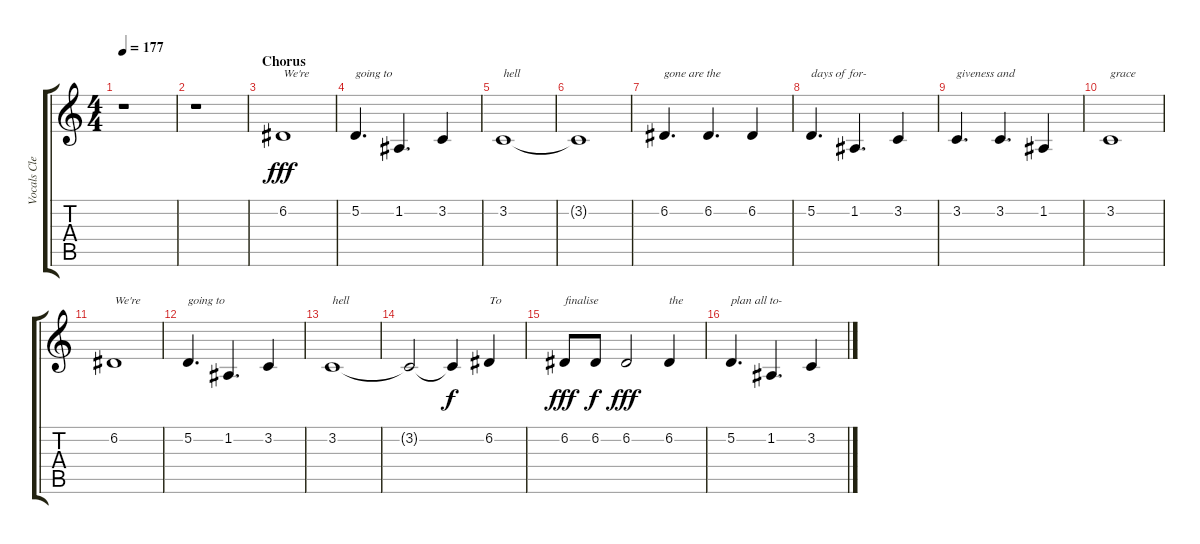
\track ("Vocals Clean" "Vocals Cle") {instrument tenorsax}
\staff {score tabs}
\tuning (D4 A3 F3 C3 G2 D2) {hide}
\ts (4 4)
\tempo 177
\clef g2
\ks c
r.1{dy f} |
r.1 |
\section ("" "Chorus")
6.2.1{txt "We're" dy fff} |
5.2.4{d txt "going to"} 1.2.4{d} 3.2.4 |
3.2.1{txt "hell"} |
3.2{t}.1 |
6.2.4{d txt "gone are the"} 6.2.4{d} 6.2.4 |
5.2.4{d txt "days of for-"} 1.2.4{d} 3.2.4 |
3.2.4{d txt "giveness and"} 3.2.4{d} 1.2.4 |
3.2.1{txt "grace"} |
6.2.1{txt "We're"} |
5.2.4{d txt "going to"} 1.2.4{d} 3.2.4 |
3.2.1{txt "hell"} |
3.2{t}.2 3.2{t}.4{dy f} 6.2.4{txt "To"} |
6.2.8{txt "finalise" dy fff} 6.2.8{dy f} 6.2.2{dy fff} 6.2.4{txt "the"} |
5.2.4{d txt "plan all to-"} 1.2.4{d} 3.2.4
